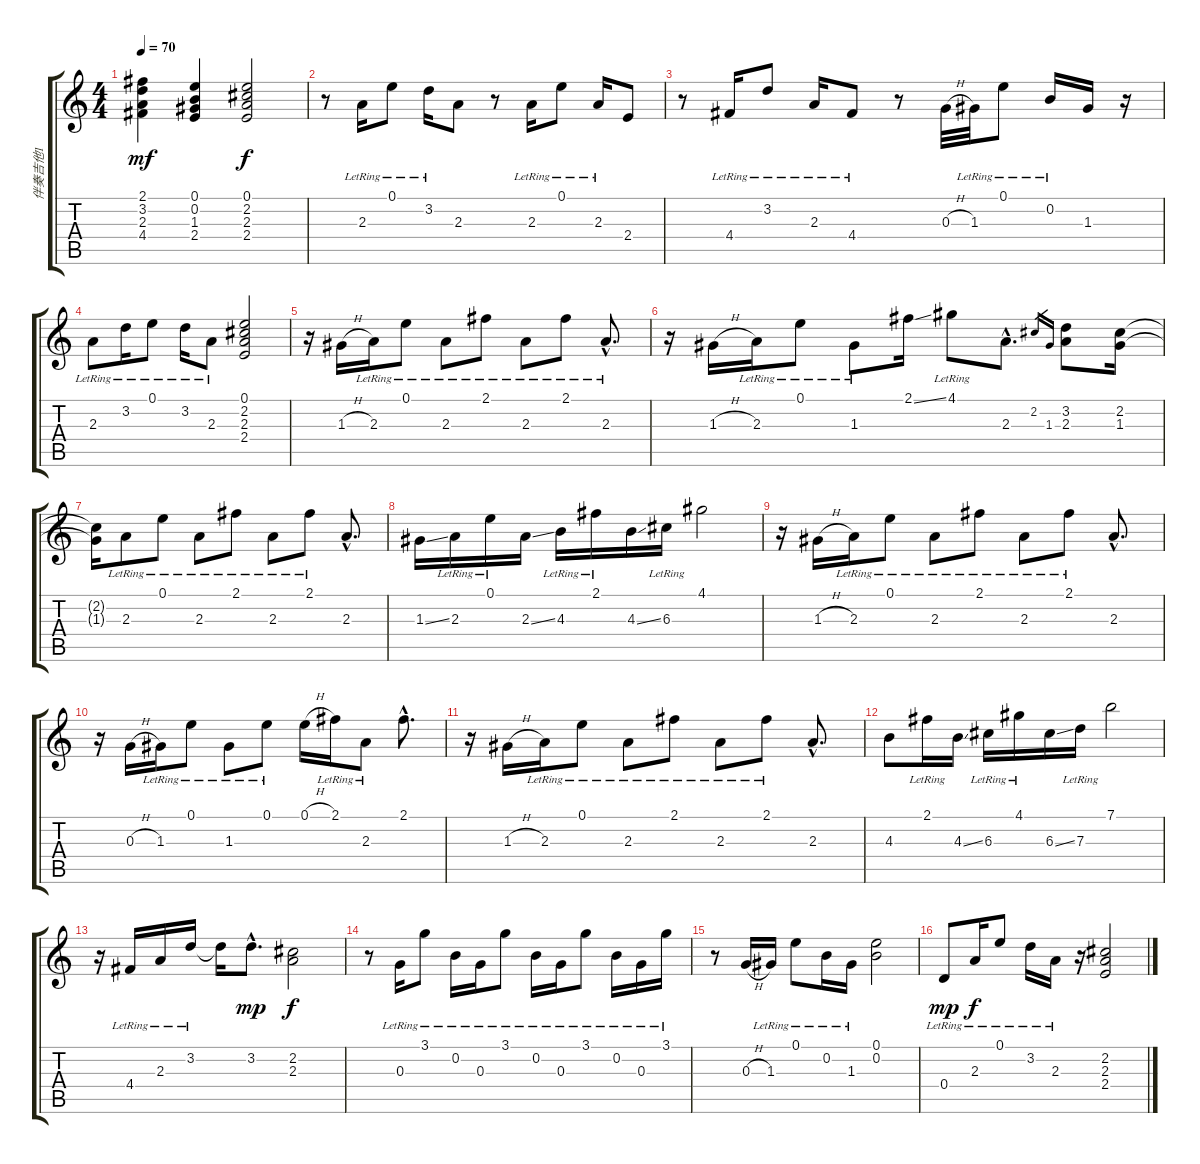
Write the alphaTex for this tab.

\track ("伴奏吉他1" "伴奏吉他1") {instrument acousticguitarsteel}
\staff {score tabs}
\tuning (E4 B3 G3 D3 A2 E2) {hide}
\ts (4 4)
\tempo 70
\clef g2
\ks c
(2.1 3.2 2.3 4.4).4{dy mf} (0.1 0.2 1.3 2.4).4 (0.1 2.2 2.3 2.4).2{dy f} |
r.8 2.3{lr}.16 0.1{lr}.8 3.2{lr}.16 2.3.8 r.8 2.3{lr}.16 0.1{lr}.8 2.3{lr}.16 2.4.8 |
r.8 4.4{lr}.16 3.2{lr}.8 2.3{lr}.16 4.4{lr}.8 r.8 0.3{h}.32 1.3{lr}.32 0.1{lr}.8 0.2{lr}.16 1.3.16 r.16 |
2.3{lr}.8 3.2{lr}.16 0.1{lr}.8 3.2{lr}.16 2.3{lr}.8 (0.1 2.2 2.3 2.4).2 |
r.16 1.3{h}.16 2.3{lr}.16 0.1{lr}.8 2.3{lr}.8 2.1{lr}.8 2.3{lr}.8 2.1{lr}.8 2.3{hac lr}.8{d} |
r.16 1.3{h}.16 2.3{lr}.16 0.1{lr}.8 1.3{lr}.8 2.1{ss}.16 4.1{lr}.8 2.3{hac}.8{d} 2.2.16{gr} 1.3.16{gr} (3.2 2.3).8 (2.2 1.3).16 |
(2.2{t} 1.3{t}).16 2.3{lr}.8 0.1{lr}.8 2.3{lr}.8 2.1{lr}.8 2.3{lr}.8 2.1{lr}.8 2.3{hac}.8{d} |
1.3{ss}.16 2.3{lr}.16 0.1{lr}.16 2.3{ss}.16 4.3{lr}.16 2.1{lr}.16 4.3{ss}.16 6.3{lr}.16 4.1.2 |
r.16 1.3{h}.16 2.3{lr}.16 0.1{lr}.8 2.3{lr}.8 2.1{lr}.8 2.3{lr}.8 2.1{lr}.8 2.3{hac}.8{d} |
r.16 0.3{h}.16 1.3{lr}.16 0.1{lr}.8 1.3{lr}.8 0.1{lr}.8 0.1{h}.16 2.1{lr}.16 2.3{lr}.8 2.1{hac}.8{d} |
r.16 1.3{h}.16 2.3{lr}.16 0.1{lr}.8 2.3{lr}.8 2.1{lr}.8 2.3{lr}.8 2.1{lr}.8 2.3{hac}.8{d} |
4.3.8 2.1{lr}.16 4.3{ss}.16 6.3{lr}.16 4.1{lr}.16 6.3{ss}.16 7.3{lr}.16 7.1.2 |
r.16 4.4{lr}.16 2.3{lr}.16 3.2{lr}.16 3.2{t}.16 3.2{hac}.8{d dy mp} (2.2 2.3).2{dy f} |
r.8 0.3{lr}.16 3.1{lr}.8 0.2{lr}.16 0.3{lr}.16 3.1{lr}.8 0.2{lr}.16 0.3{lr}.16 3.1{lr}.8 0.2{lr}.16 0.3{lr}.16 3.1{lr}.16 |
r.8 0.3{h}.16 1.3{lr}.16 0.1{lr}.8 0.2{lr}.16 1.3{lr}.16 (0.1 0.2).2 |
0.4{lr}.8{dy mp} 2.3{lr}.16{dy f} 0.1{lr}.8 3.2{lr}.16 2.3{lr}.16 r.16 (2.2 2.3 2.4).2
